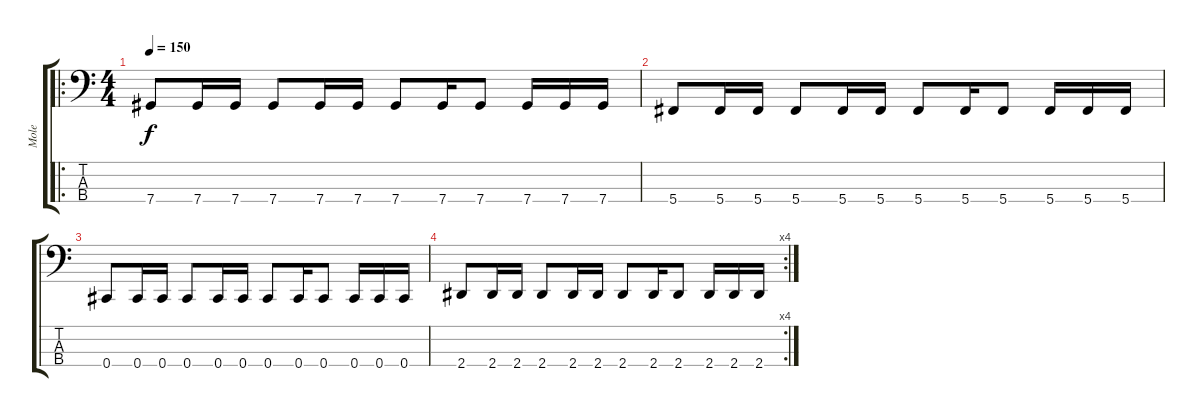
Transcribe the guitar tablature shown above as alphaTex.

\track ("Mole" "Mole") {instrument electricbasspick}
\staff {score tabs}
\tuning (Gb2 Db2 Ab1 Db1) {hide}
\ro
\ts (4 4)
\tempo 150
\clef f4
\ks c
7.4.8{dy f} 7.4.16 7.4.16 7.4.8 7.4.16 7.4.16 7.4.8 7.4.16 7.4.8 7.4.16 7.4.16 7.4.16 |
5.4.8 5.4.16 5.4.16 5.4.8 5.4.16 5.4.16 5.4.8 5.4.16 5.4.8 5.4.16 5.4.16 5.4.16 |
0.4.8 0.4.16 0.4.16 0.4.8 0.4.16 0.4.16 0.4.8 0.4.16 0.4.8 0.4.16 0.4.16 0.4.16 |
\rc 4
2.4.8 2.4.16 2.4.16 2.4.8 2.4.16 2.4.16 2.4.8 2.4.16 2.4.8 2.4.16 2.4.16 2.4.16
